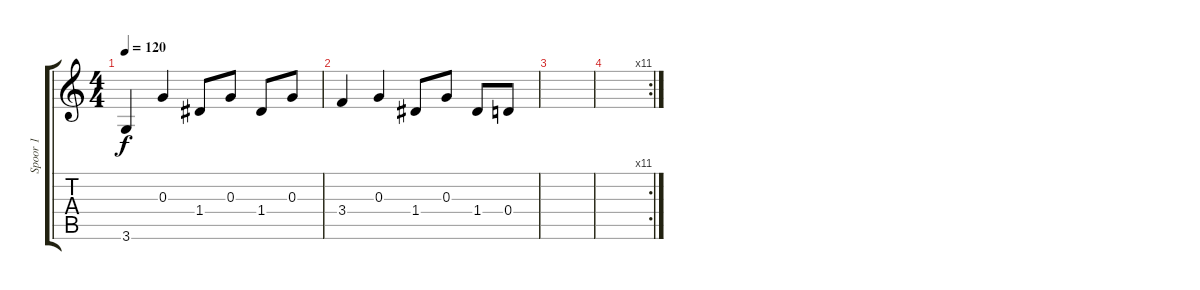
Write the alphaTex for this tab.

\track ("Spoor 1" "Spoor 1") {instrument acousticguitarnylon}
\staff {score tabs}
\tuning (E4 B3 G3 D3 A2 E2) {hide}
\ts (4 4)
\tempo 120
\clef g2
\ks c
3.6.4{dy f instrument acousticguitarnylon} 0.3.4 1.4.8 0.3.8 1.4.8 0.3.8 |
3.4.4 0.3.4 1.4.8 0.3.8 1.4.8 0.4.8 |
|
\rc 11
